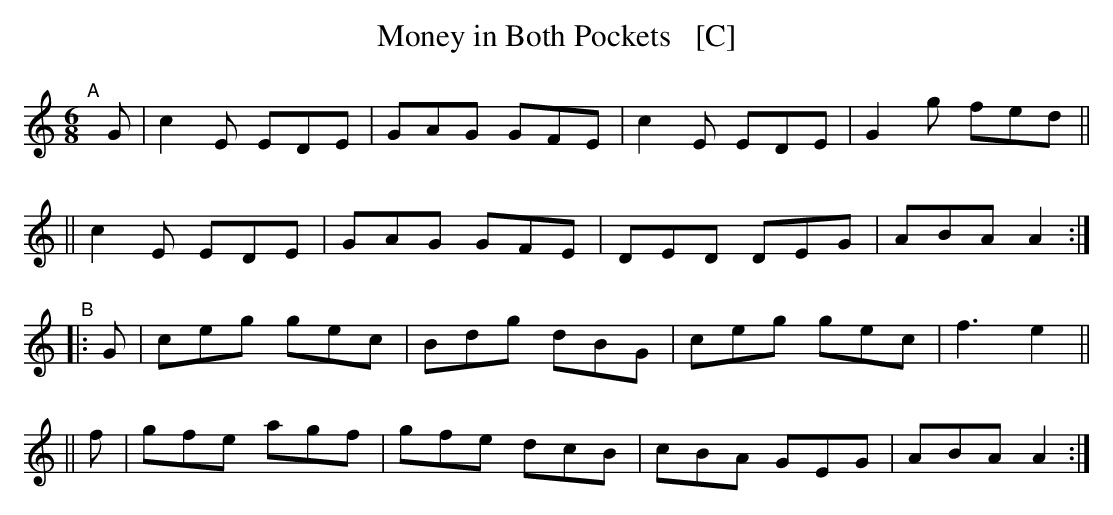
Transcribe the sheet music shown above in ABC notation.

X:1
T: Money in Both Pockets   [C]
M: 6/8
L: 1/8
K: C
"^A"[|] G \
|  c2E EDE | GAG GFE | c2E EDE | G2g fed ||
|| c2E EDE | GAG GFE | DED DEG | ABA A2  :|
"^B"\
|: G | ceg gec | Bdg dBG | ceg gec | f3  e2 ||
|| f | gfe agf | gfe dcB | cBA GEG | ABA A2 :|
